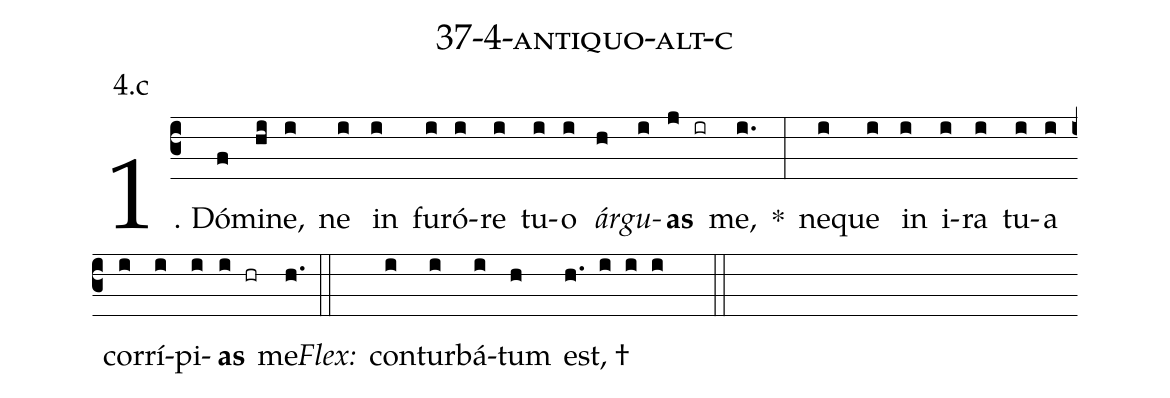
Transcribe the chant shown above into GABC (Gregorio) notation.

name: 37-4-antiquo-alt-c;
annotation: 4.c;
%%
(c3)1. Dó(f)mi(hi)ne,(i) ne(i) in(i) fu(i)ró(i)re(i) tu(i)o(i) <i>ár</i>(h)<i>gu</i>(i)<b>as</b>(j ir) me,(i.) *(:) ne(i)que(i) in(i) i(i)ra(i) tu(i)a(i) cor(i)rí(i)pi(i)<b>as</b>(i hr) me.(h.) (::)
<i>Flex:</i>()  con(i)tur(i)bá(i)tum(h) est, †(h. i i i  ::)
